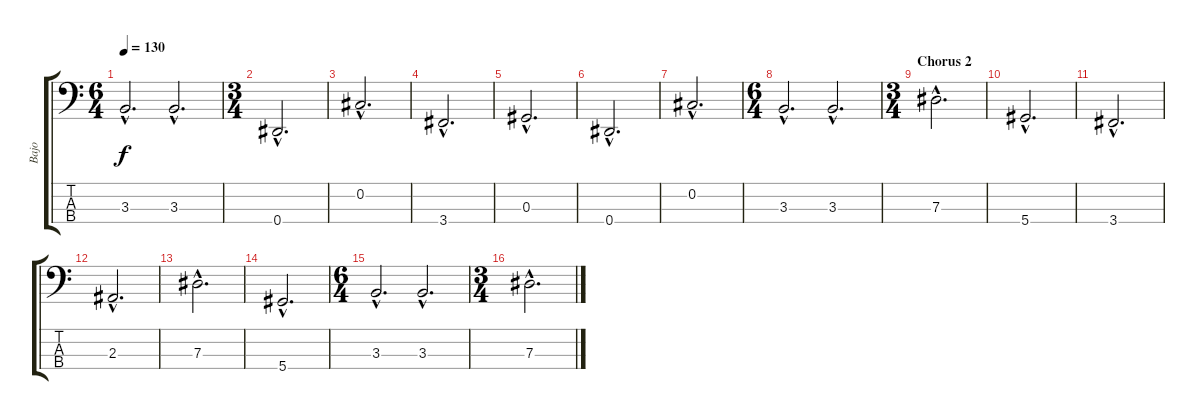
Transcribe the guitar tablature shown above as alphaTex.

\track ("Bajo " "Bajo ") {instrument synthbass2}
\staff {score tabs}
\tuning (Gb2 Db2 Ab1 Eb1) {hide}
\ts (6 4)
\tempo 130
\clef f4
\ks c
3.3{hac}.2{d dy f} 3.3{hac}.2{d} |
\ts (3 4)
0.4{hac}.2{d} |
0.2{hac}.2{d} |
3.4{hac}.2{d} |
0.3{hac}.2{d} |
0.4{hac}.2{d} |
0.2{hac}.2{d} |
\ts (6 4)
3.3{hac}.2{d} 3.3{hac}.2{d} |
\ts (3 4)
\section ("" "Chorus 2")
7.3{hac}.2{d} |
5.4{hac}.2{d} |
3.4{hac}.2{d} |
2.3{hac}.2{d} |
7.3{hac}.2{d} |
5.4{hac}.2{d} |
\ts (6 4)
3.3{hac}.2{d} 3.3{hac}.2{d} |
\ts (3 4)
7.3{hac}.2{d}
